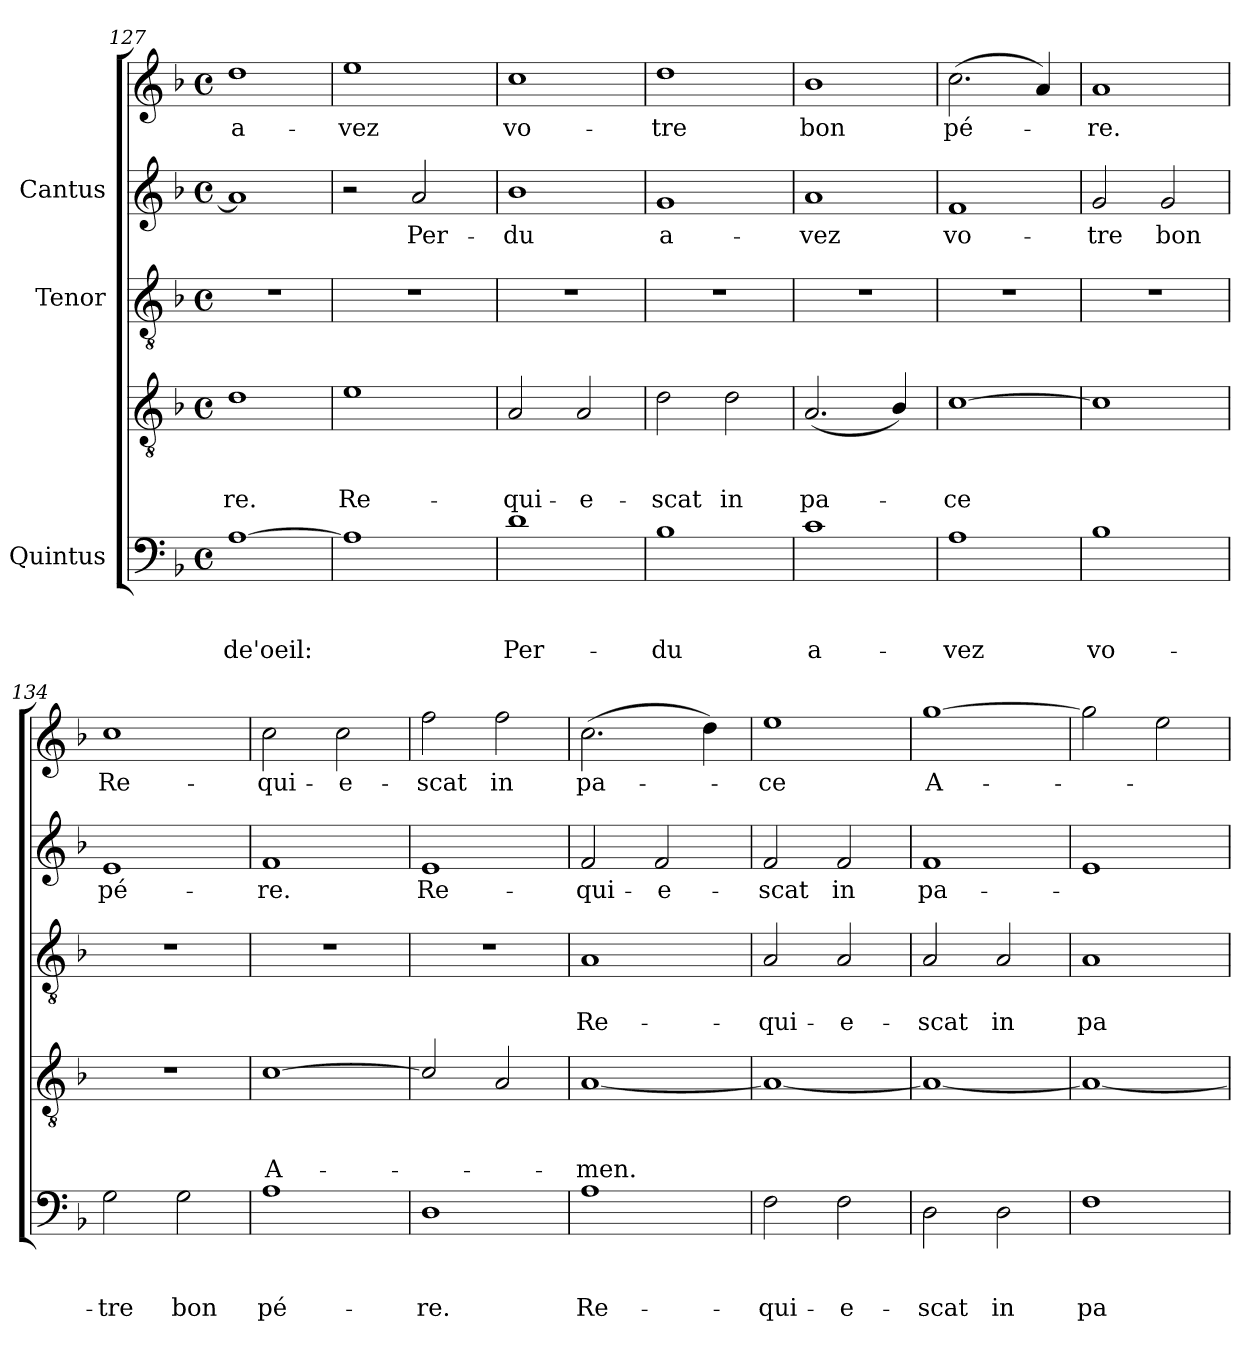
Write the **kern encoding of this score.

**kern	**text	**text	**text	**kern	**text	**text	**text	**kern	**text	**text	**kern	**text	**kern	**text
*part3	*part3	*part3	*part3	*part3	*part3	*part3	*part3	*part2	*part2	*part2	*part1	*part1	*part1	*part1
*staff5	*staff5	*staff5	*staff5	*staff4	*staff4	*staff4	*staff4	*staff3	*staff3	*staff3	*staff2	*staff2	*staff1	*staff1
*I"Quintus	*	*	*	*	*	*	*	*I"Tenor	*	*	*I"Cantus	*	*	*
!!LO:PB:g=z
*clefF4	*	*	*	*clefGv2	*	*	*	*clefGv2	*	*	*clefG2	*	*clefG2	*
*k[b-]	*	*	*	*k[b-]	*	*	*	*k[b-]	*	*	*k[b-]	*	*k[b-]	*
*F:	*	*	*	*F:	*	*	*	*F:	*	*	*F:	*	*F:	*
*M4/4	*	*	*	*M4/4	*	*	*	*M4/4	*	*	*M4/4	*	*M4/4	*
*met(c)	*	*	*	*met(c)	*	*	*	*met(c)	*	*	*met(c)	*	*met(c)	*
=127	=127	=127	=127	=127	=127	=127	=127	=127	=127	=127	=127	=127	=127	=127
!	!	!	!LO:LY:b	!	!	!	!LO:LY:b	!	!	!	!	!	!	!LO:LY:b
[>1A	.	.	de'oeil:	1d	.	.	re.	1r	.	.	1a]	.	1dd	a-
!!LO:LB:g=z
=128	=128	=128	=128	=128	=128	=128	=128	=128	=128	=128	=128	=128	=128	=128
!	!	!	!	!	!	!	!LO:LY:b	!	!	!	!	!	!	!LO:LY:b
1A]	.	.	.	1e	.	.	Re-	1r	.	.	2r	.	1ee	-vez
!	!	!	!	!	!	!	!	!	!	!	!	!LO:LY:b	!	!
.	.	.	.	.	.	.	.	.	.	.	2a/	Per-	.	.
!!LO:LB:g=z
=129	=129	=129	=129	=129	=129	=129	=129	=129	=129	=129	=129	=129	=129	=129
!	!	!	!LO:LY:b	!	!	!	!LO:LY:b	!	!	!	!	!LO:LY:b	!	!LO:LY:b
1d	.	.	-Per-	2A/	.	.	-qui-	1r	.	.	1b-	-du	1cc	-vo-
!	!	!	!	!	!	!	!LO:LY:b	!	!	!	!	!	!	!
.	.	.	.	2A/	.	.	-e-	.	.	.	.	.	.	.
!!LO:PB:g=z
=130	=130	=130	=130	=130	=130	=130	=130	=130	=130	=130	=130	=130	=130	=130
!	!	!	!LO:LY:b	!	!	!	!LO:LY:b	!	!	!	!	!LO:LY:b	!	!LO:LY:b
1B-	.	.	du	2d\	.	.	-scat	1r	.	.	1g	a-	1dd	tre
!	!	!	!	!	!	!	!LO:LY:b	!	!	!	!	!	!	!
.	.	.	.	2d\	.	.	in	.	.	.	.	.	.	.
!!LO:LB:g=z
=131	=131	=131	=131	=131	=131	=131	=131	=131	=131	=131	=131	=131	=131	=131
!	!	!	!LO:LY:b	!	!	!	!LO:LY:b	!	!	!	!	!LO:LY:b	!	!LO:LY:b
1c	.	.	-a-	(<2.A/	.	.	pa-	1r	.	.	1a	vez	1b-	-bon
.	.	.	.	4B-/)	.	.	.	.	.	.	.	.	.	.
!!LO:LB:g=z
=132	=132	=132	=132	=132	=132	=132	=132	=132	=132	=132	=132	=132	=132	=132
!	!	!	!LO:LY:b	!	!	!	!LO:LY:b	!	!	!	!	!LO:LY:b	!	!LO:LY:b
1A	.	.	vez	[>1c	.	.	-ce	1r	.	.	1f	-vo-	(>2.cc\	pé-
.	.	.	.	.	.	.	.	.	.	.	.	.	4a/)	.
!!LO:PB:g=z
=133	=133	=133	=133	=133	=133	=133	=133	=133	=133	=133	=133	=133	=133	=133
!	!	!	!LO:LY:b	!	!	!	!	!	!	!	!	!LO:LY:b	!	!LO:LY:b
1B-	.	.	vo-	1c]	.	.	.	1r	.	.	2g/	tre	1a	-re.
!	!	!	!	!	!	!	!	!	!	!	!	!LO:LY:b	!	!
.	.	.	.	.	.	.	.	.	.	.	2g/	bon	.	.
!!LO:LB:g=z
=134	=134	=134	=134	=134	=134	=134	=134	=134	=134	=134	=134	=134	=134	=134
!	!	!	!	!	!	!	!	!	!	!	!	!LO:LY:b	!	!LO:LY:b
2G\	.	.	-tre	1r	.	.	.	1r	.	.	1e	-pé-	1cc	Re-
2G\	.	.	bon	.	.	.	.	.	.	.	.	.	.	.
!!LO:LB:g=z
=135	=135	=135	=135	=135	=135	=135	=135	=135	=135	=135	=135	=135	=135	=135
!	!	!	!LO:LY:b	!	!	!	!LO:LY:b	!	!	!	!	!LO:LY:b	!	!LO:LY:b
1A	.	.	-pé-	[<1c	.	.	A-	1r	.	.	1f	-re.	2cc\	-qui-
!	!	!	!	!	!	!	!	!	!	!	!	!	!	!LO:LY:b
.	.	.	.	.	.	.	.	.	.	.	.	.	2cc\	-e-
!!LO:LB:g=z
=136	=136	=136	=136	=136	=136	=136	=136	=136	=136	=136	=136	=136	=136	=136
!	!	!	!LO:LY:b	!	!	!	!	!	!	!	!	!LO:LY:b	!	!LO:LY:b
1D	.	.	-re.	2c/]	.	.	.	1r	.	.	1e	Re-	2ff\	scat
!	!	!	!	!	!	!	!	!	!	!	!	!	!	!LO:LY:b
.	.	.	.	2A/	.	.	.	.	.	.	.	.	2ff\	in
!!LO:PB:g=z
=137	=137	=137	=137	=137	=137	=137	=137	=137	=137	=137	=137	=137	=137	=137
!	!	!	!LO:LY:b	!	!	!	!LO:LY:b	!	!	!LO:LY:b	!	!LO:LY:b	!	!LO:LY:b
1A	.	.	Re-	[<1A	.	.	men.	1A	.	Re-	2f/	-qui-	(>2.cc\	-pa-
!	!	!	!	!	!	!	!	!	!	!	!	!LO:LY:b	!	!
.	.	.	.	.	.	.	.	.	.	.	2f/	-e-	.	.
.	.	.	.	.	.	.	.	.	.	.	.	.	4dd\)	.
!!LO:LB:g=z
=138	=138	=138	=138	=138	=138	=138	=138	=138	=138	=138	=138	=138	=138	=138
!	!	!	!LO:LY:b	!	!	!	!	!	!	!LO:LY:b	!	!LO:LY:b	!	!LO:LY:b
2F\	.	.	-qui-	1A_	.	.	.	2A/	.	-qui-	2f/	scat	1ee	-ce
!	!	!	!LO:LY:b	!	!	!	!	!	!	!LO:LY:b	!	!LO:LY:b	!	!
2F\	.	.	-e-	.	.	.	.	2A/	.	-e-	2f/	in	.	.
!!LO:LB:g=z
=139	=139	=139	=139	=139	=139	=139	=139	=139	=139	=139	=139	=139	=139	=139
!	!	!	!LO:LY:b	!	!	!	!	!	!	!LO:LY:b	!	!LO:LY:b	!	!LO:LY:b
2D\	.	.	-scat	1A_	.	.	.	2A/	.	-scat	1f	-pa-	[>1gg	A-
!	!	!	!LO:LY:b	!	!	!	!	!	!	!LO:LY:b	!	!	!	!
2D\	.	.	in	.	.	.	.	2A/	.	in	.	.	.	.
!!LO:PB:g=z
=140	=140	=140	=140	=140	=140	=140	=140	=140	=140	=140	=140	=140	=140	=140
!	!	!	!LO:LY:b	!	!	!	!	!	!	!LO:LY:b	!	!	!	!
1F	.	.	pa-	1A_	.	.	.	1A	.	pa-	1e	.	2gg\]	.
.	.	.	.	.	.	.	.	.	.	.	.	.	2ee\	.
=	=	=	=	=	=	=	=	=	=	=	=	=	=	=
*-	*-	*-	*-	*-	*-	*-	*-	*-	*-	*-	*-	*-	*-	*-
